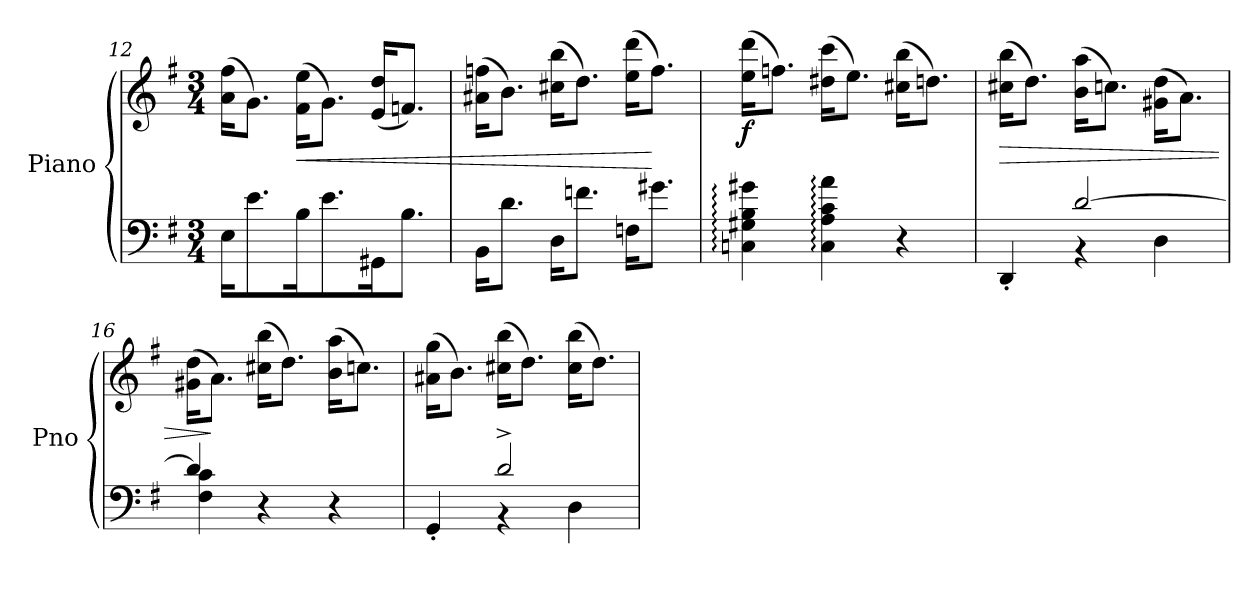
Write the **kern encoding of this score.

**kern	**kern	**dynam
*part1	*part1	*part1
*staff2	*staff1	*staff1/2
*I"Piano	*	*
*I'Pno	*	*
*clefF4	*clefG2	*
*k[f#]	*k[f#]	*
*M3/4	*M3/4	*
=12	=12	=12
16E\KL	(16a\ 16ff#\KL	.
8.e\	8.g\J)	.
!	!	!LO:HP:b
16B\K	(16f#\ 16ee\KL	<
8.e\	8.g\J)	.
16GG#X\K	(16e/ 16dd/KL	.
8.B\J	8.fn/J)	.
=13	=13	=13
16BB\KL	(16a#X\ 16ffn\KL	.
8.d\J	8.b\J)	.
16D\KL	(16cc#X\ 16bb\KL	.
8.fn\J	8.dd\J)	.
16Fn\KL	(16ee\ 16ddd\KL	.
8.g#X\J	8.ff\J)	[
!!LO:LB:g=z
=14	=14	=14
!	!	!LO:DY:b
4Cn\: 4G#X\: 4B\: 4g#X\:	(16ee\ 16ddd\KL	f
.	8.ffn\J)	.
4C\: 4A\: 4c\: 4a\:	(16dd#X\ 16ccc\KL	.
.	8.ee\J)	.
4r	(16cc#X\ 16bb\KL	.
.	8.ddn\J)	.
!!LO:LB:g=z
=15	=15	=15
*^	*	*
!	!	!	!LO:HP:b
*	*	*^	*
4DD'/	4ryy	(16cc#X\ 16bb\KL	4ryy	>
.	.	8.dd\J)	.	.
[2d/	4r	(16b\ 16aa\KL	2ryy	.
.	.	8.ccn\J)	.	.
.	4D\	(16g#X\ 16dd\KL	.	.
.	.	8.a\J)	.	.
=16	=16	=16	=16	=16
4d/]	4F#\ 4c\	(16g#X\ 16dd\KL	4ryy	.
.	.	8.a\J)	.	]
4r	2ryy	(16cc#X\ 16bb\KL	2ryy	.
.	.	8.dd\J)	.	.
4r	.	(16b\ 16aa\KL	.	.
.	.	8.ccn\J)	.	.
=17	=17	=17	=17	=17
!	!	!	!	!LO:DY:b
4GG'/	4ryy	(16a#X\ 16gg\KL	4ryy	other-dynamics
.	.	8.b\J)	.	.
2d^/	4r	(16cc#X\ 16bb\KL	2ryy	.
.	.	8.dd\J)	.	.
.	4D\	(16cc#\ 16bb\KL	.	.
.	.	8.dd\J)	.	.
*v	*v	*	*	*
*	*v	*v	*
=	=	=
*-	*-	*-
